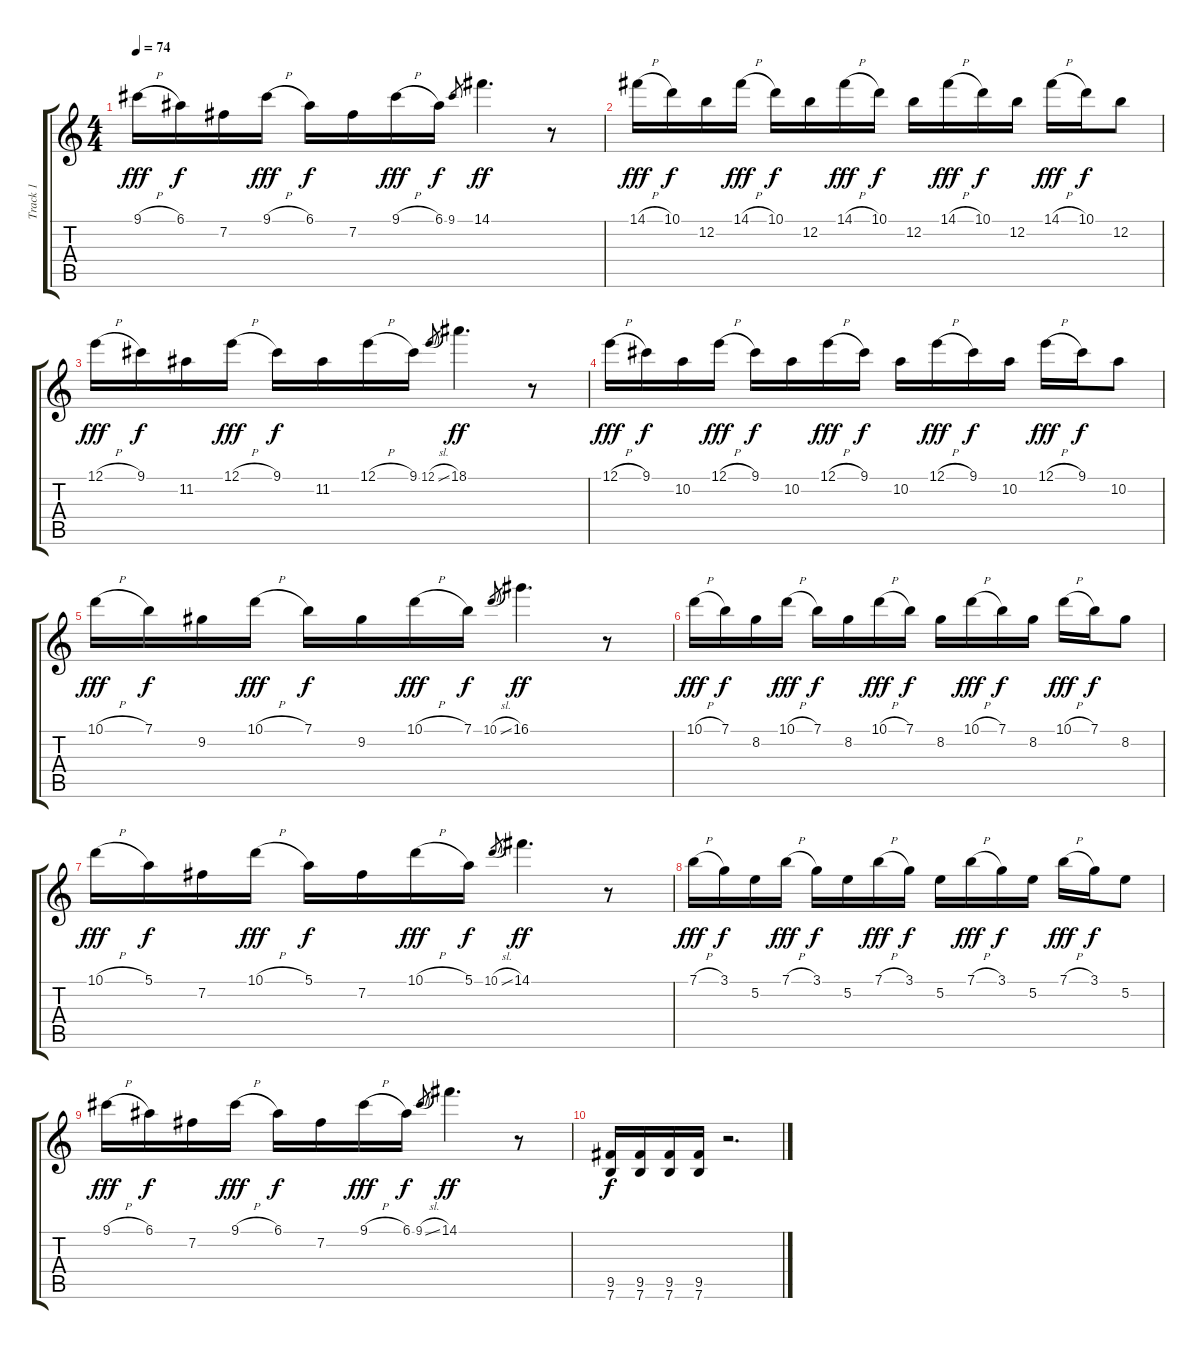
\track ("Track 1" "Track 1") {instrument overdrivenguitar}
\staff {score tabs}
\tuning (E4 B3 G3 D3 A2 E2) {hide}
\ts (4 4)
\tempo 74
\clef g2
\ks c
9.1{h}.16{dy fff} 6.1.16{dy f} 7.2.16 9.1{h}.16{dy fff} 6.1.16{dy f} 7.2.16 9.1{h}.16{dy fff} 6.1.16{dy f} 9.1.8{gr} 14.1.4{d dy ff} r.8 |
14.1{h}.16{dy fff} 10.1.16{dy f} 12.2.16 14.1{h}.16{dy fff} 10.1.16{dy f} 12.2.16 14.1{h}.16{dy fff} 10.1.16{dy f} 12.2.16 14.1{h}.16{dy fff} 10.1.16{dy f} 12.2.16 14.1{h}.16{dy fff} 10.1.16{dy f} 12.2.8 |
12.1{h}.16{dy fff} 9.1.16{dy f} 11.2.16 12.1{h}.16{dy fff} 9.1.16{dy f} 11.2.16 12.1{h}.16 9.1.16 12.1{sl}.8{gr} 18.1.4{d dy ff} r.8 |
12.1{h}.16{dy fff} 9.1.16{dy f} 10.2.16 12.1{h}.16{dy fff} 9.1.16{dy f} 10.2.16 12.1{h}.16{dy fff} 9.1.16{dy f} 10.2.16 12.1{h}.16{dy fff} 9.1.16{dy f} 10.2.16 12.1{h}.16{dy fff} 9.1.16{dy f} 10.2.8 |
10.1{h}.16{dy fff} 7.1.16{dy f} 9.2.16 10.1{h}.16{dy fff} 7.1.16{dy f} 9.2.16 10.1{h}.16{dy fff} 7.1.16{dy f} 10.1{sl}.8{gr} 16.1.4{d dy ff} r.8 |
10.1{h}.16{dy fff} 7.1.16{dy f} 8.2.16 10.1{h}.16{dy fff} 7.1.16{dy f} 8.2.16 10.1{h}.16{dy fff} 7.1.16{dy f} 8.2.16 10.1{h}.16{dy fff} 7.1.16{dy f} 8.2.16 10.1{h}.16{dy fff} 7.1.16{dy f} 8.2.8 |
10.1{h}.16{dy fff} 5.1.16{dy f} 7.2.16 10.1{h}.16{dy fff} 5.1.16{dy f} 7.2.16 10.1{h}.16{dy fff} 5.1.16{dy f} 10.1{sl}.8{gr} 14.1.4{d dy ff} r.8 |
7.1{h}.16{dy fff} 3.1.16{dy f} 5.2.16 7.1{h}.16{dy fff} 3.1.16{dy f} 5.2.16 7.1{h}.16{dy fff} 3.1.16{dy f} 5.2.16 7.1{h}.16{dy fff} 3.1.16{dy f} 5.2.16 7.1{h}.16{dy fff} 3.1.16{dy f} 5.2.8 |
9.1{h}.16{dy fff} 6.1.16{dy f} 7.2.16 9.1{h}.16{dy fff} 6.1.16{dy f} 7.2.16 9.1{h}.16{dy fff} 6.1.16{dy f} 9.1{sl}.8{gr} 14.1.4{d dy ff} r.8 |
(9.5 7.6).16{dy f} (9.5 7.6).16 (9.5 7.6).16 (9.5 7.6).16 r.2{d}
